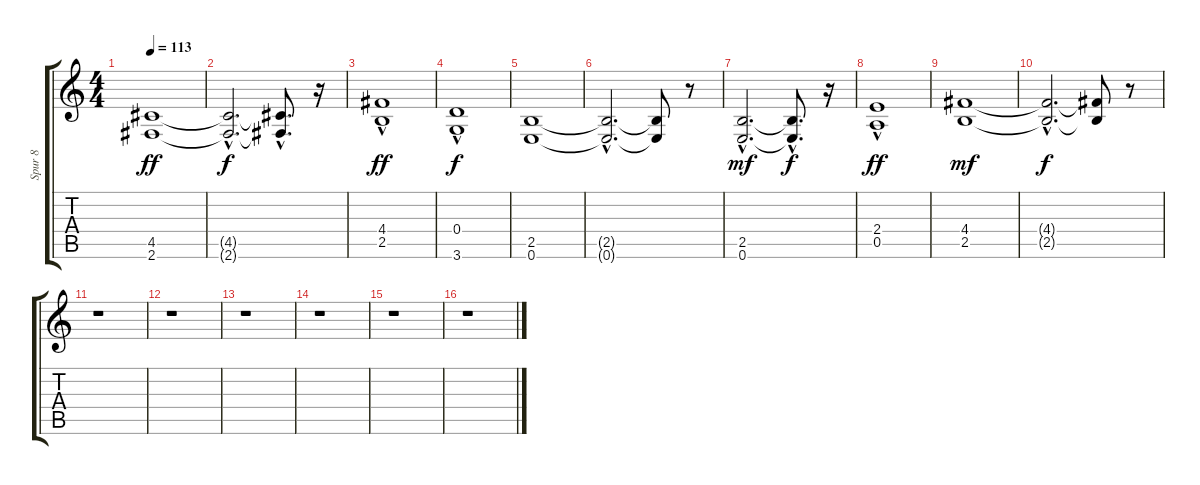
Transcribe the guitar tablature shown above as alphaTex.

\track ("Spur 8" "Spur 8") {instrument distortionguitar}
\staff {score tabs}
\tuning (E4 B3 G3 D3 A2 E2) {hide}
\ts (4 4)
\tempo 113
\clef g2
\ks c
(4.5 2.6).1{dy ff} |
(4.5{hac t} 2.6{hac t}).2{d dy f} (4.5{hac t} 2.6{hac t}).8{d} r.16 |
(4.4 2.5{hac}).1{dy ff} |
(0.4 3.6{hac}).1{dy f} |
(2.5 0.6).1 |
(2.5{hac t} 0.6{hac t}).2{d} (2.5{t} 0.6{t}).8 r.8 |
(2.5{hac} 0.6{hac}).2{d dy mf} (2.5{hac t} 0.6{hac t}).8{d dy f} r.16 |
(2.4 0.5{hac}).1{dy ff} |
(4.4 2.5).1{dy mf} |
(4.4{hac t} 2.5{hac t}).2{d dy f} (4.4{t} 2.5{t}).8 r.8 |
r.1 |
r.1 |
r.1 |
r.1 |
r.1 |
r.1
